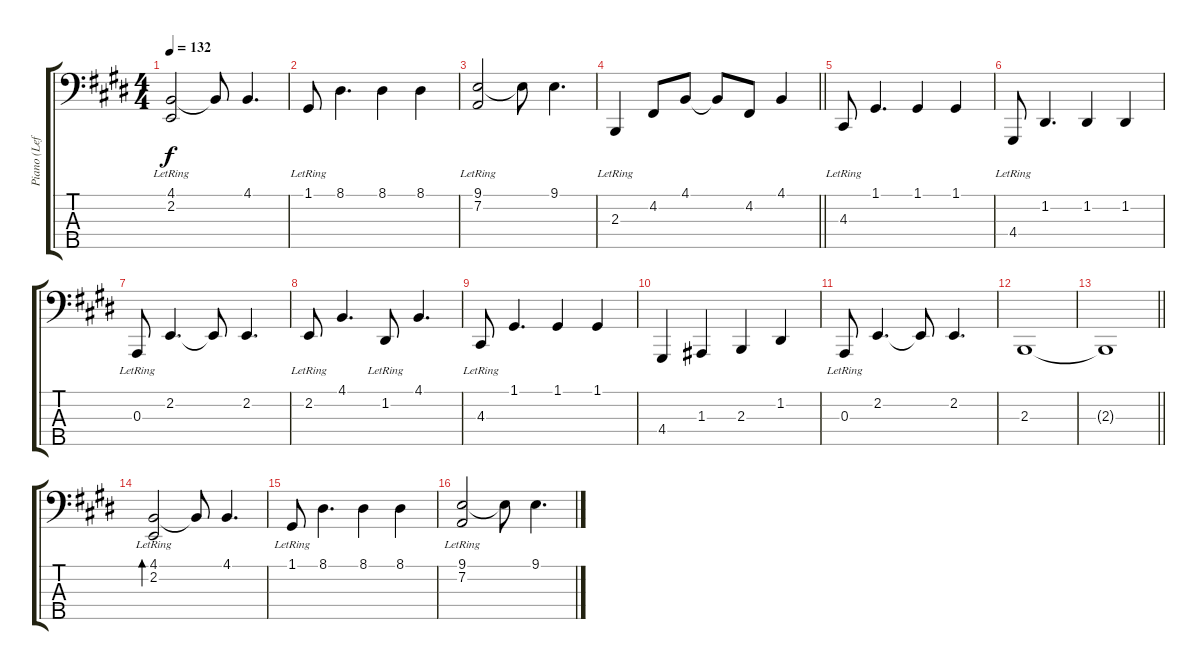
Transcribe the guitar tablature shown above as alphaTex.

\track ("Piano (Left Hand)" "Piano (Lef") {instrument acousticgrandpiano}
\staff {score tabs}
\tuning (G2 D2 A1 E1 B0) {hide}
\ts (4 4)
\tempo 132
\clef f4
\ks e
(4.1 2.2{lr}).2{dy f} 4.1{t}.8 4.1.4{d} |
1.1{lr}.8 8.1.4{d} 8.1.4 8.1.4 |
(9.1 7.2{lr}).2 9.1{t}.8 9.1.4{d} |
\barLineRight lightlight
2.3{lr}.4 4.2.8 4.1.8 4.1{t}.8 4.2.8 4.1.4 |
4.3{lr}.8 1.1.4{d} 1.1.4 1.1.4 |
4.4{lr}.8 1.2.4{d} 1.2.4 1.2.4 |
0.3{lr}.8 2.2.4{d} 2.2{t}.8 2.2.4{d} |
2.2{lr}.8 4.1.4{d} 1.2{lr}.8 4.1.4{d} |
4.3{lr}.8 1.1.4{d} 1.1.4 1.1.4 |
4.4.4 1.3.4 2.3.4 1.2.4 |
0.3{lr}.8 2.2.4{d} 2.2{t}.8 2.2.4{d} |
2.3.1 |
\barLineRight lightlight
2.3{t}.1 |
(4.1 2.2{lr}).2{bd 480} 4.1{t}.8 4.1.4{d} |
1.1{lr}.8 8.1.4{d} 8.1.4 8.1.4 |
(9.1 7.2{lr}).2 9.1{t}.8 9.1.4{d}
